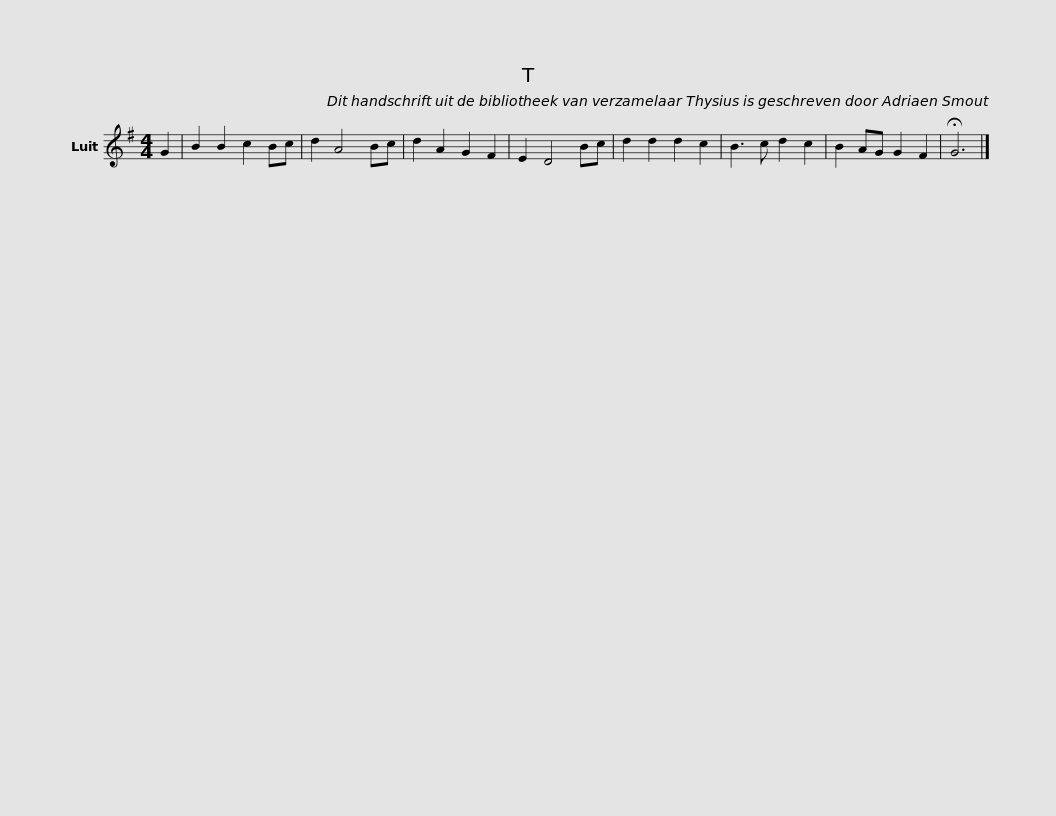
X:1
L:1/8
M:4/4
I:linebreak $
K:G
V:1 treble
V:1
 G2 | B2 B2 c2 Bc | d2 A4 Bc | d2 A2 G2 F2 | E2 D4 Bc | %5
 d2 d2 d2 c2 | B3 c d2 c2 | B2 AG G2 F2 | !fermata!G6 |] %9
